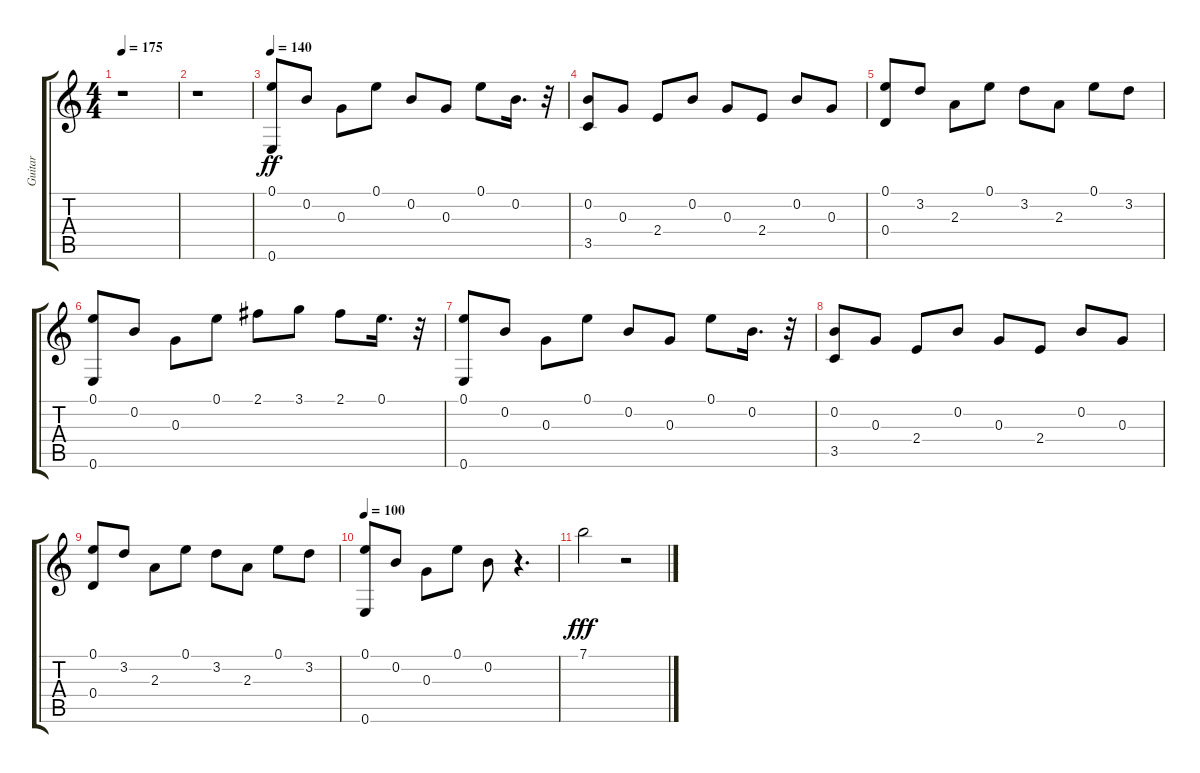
\track ("Guitar" "Guitar") {instrument acousticguitarsteel}
\staff {score tabs}
\tuning (E4 B3 G3 D3 A2 E2) {hide}
\ts (4 4)
\tempo 175
\clef g2
\ks c
r.1{dy fff} |
r.1 |
\tempo 140
(0.1 0.6).8{dy ff} 0.2.8 0.3.8 0.1.8 0.2.8 0.3.8 0.1.8 0.2.16{d} r.32 |
(0.2 3.5).8 0.3.8 2.4.8 0.2.8 0.3.8 2.4.8 0.2.8 0.3.8 |
(0.1 0.4).8 3.2.8 2.3.8 0.1.8 3.2.8 2.3.8 0.1.8 3.2.8 |
(0.1 0.6).8 0.2.8 0.3.8 0.1.8 2.1.8 3.1.8 2.1.8 0.1.16{d} r.32 |
(0.1 0.6).8 0.2.8 0.3.8 0.1.8 0.2.8 0.3.8 0.1.8 0.2.16{d} r.32 |
(0.2 3.5).8 0.3.8 2.4.8 0.2.8 0.3.8 2.4.8 0.2.8 0.3.8 |
(0.1 0.4).8 3.2.8 2.3.8 0.1.8 3.2.8 2.3.8 0.1.8 3.2.8 |
\tempo 100
(0.1 0.6).8 0.2.8 0.3.8 0.1.8 0.2.8 r.4{d} |
7.1.2{dy fff} r.2
